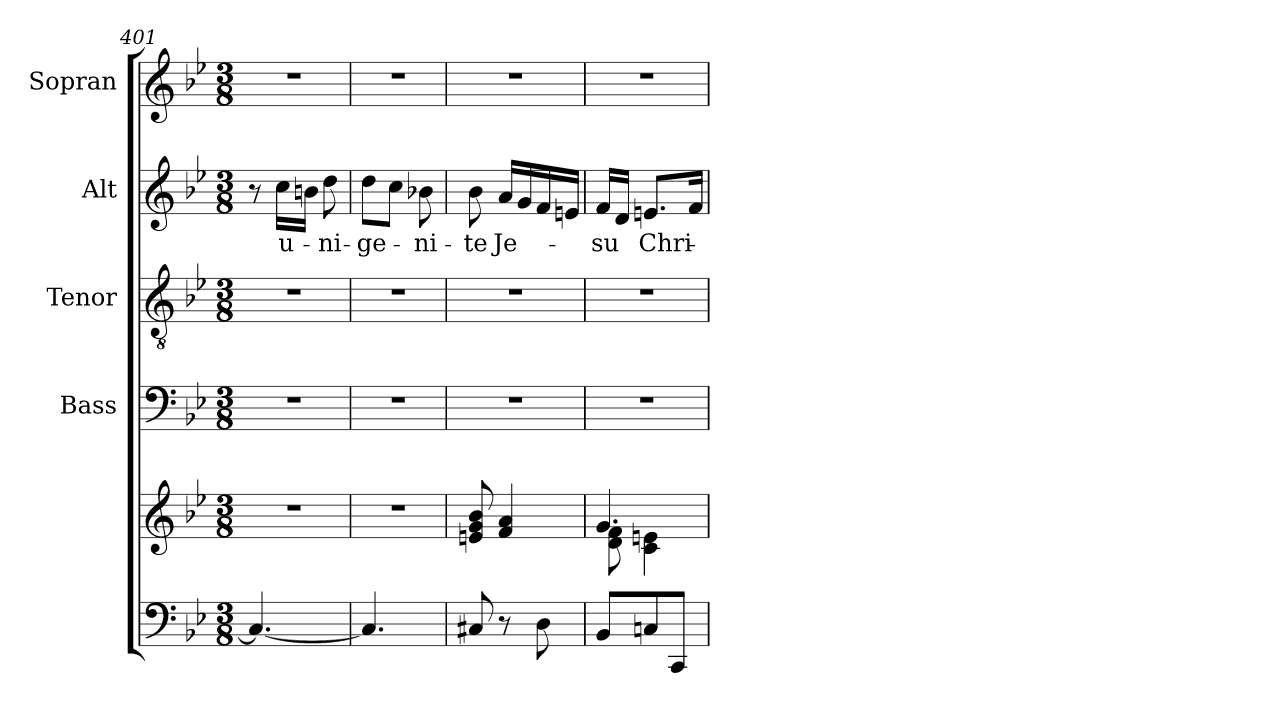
**kern	**kern	**kern	**kern	**kern	**text	**kern
*part5	*part5	*part4	*part3	*part2	*part2	*part1
*staff6	*staff5	*staff4	*staff3	*staff2	*staff2	*staff1
*	*	*I"Bass	*I"Tenor	*I"Alt	*	*I"Sopran
*	*	*I'B.	*I'T.	*I'A.	*	*I'S.
*clefF4	*clefG2	*clefF4	*clefGv2	*clefG2	*	*clefG2
*k[b-e-]	*k[b-e-]	*k[b-e-]	*k[b-e-]	*k[b-e-]	*	*k[b-e-]
*B-:	*B-:	*B-:	*B-:	*B-:	*	*B-:
*M3/8	*M3/8	*M3/8	*M3/8	*M3/8	*	*M3/8
=401	=401	=401	=401	=401	=401	=401
4.C/_	4.r	4.r	4.r	8r	.	4.r
!	!	!	!	!	!LO:LY:b	!
.	.	.	.	16cc\LL	u-	.
.	.	.	.	16bn\JJ	.	.
!	!	!	!	!	!LO:LY:b	!
.	.	.	.	8dd\	-ni-	.
!!LO:LB:g=z
=402	=402	=402	=402	=402	=402	=402
!	!	!	!	!	!LO:LY:b	!
4.C/]	4.r	4.r	4.r	8dd\L	-ge-	4.r
.	.	.	.	8cc\J	.	.
!	!	!	!	!	!LO:LY:b	!
.	.	.	.	8b-X\	-ni-	.
=403	=403	=403	=403	=403	=403	=403
!	!	!	!	!	!LO:LY:b	!
8C#X/	8en/ 8g/ 8b-/	4.r	4.r	8b-\	-te	4.r
!	!	!	!	!	!LO:LY:b	!
8r	4f/ 4a/	.	.	16a/LL	Je-	.
.	.	.	.	16g/	.	.
8D\	.	.	.	16f/	.	.
.	.	.	.	16en/JJ	.	.
=404	=404	=404	=404	=404	=404	=404
*	*^	*	*	*	*	*
!	!	!	!	!	!	!LO:LY:b	!
8BB-/L	4.g/	8d\ 8f\	4.r	4.r	16f/LL	-su	4.r
.	.	.	.	.	16d/JJ	.	.
!	!	!	!	!	!	!LO:LY:b	!
8Cn/	.	4c\ 4en\	.	.	8.en/L	Chri-	.
8CC/J	.	.	.	.	.	.	.
.	.	.	.	.	16f/Jk	.	.
*	*v	*v	*	*	*	*	*
=	=	=	=	=	=	=
*-	*-	*-	*-	*-	*-	*-
